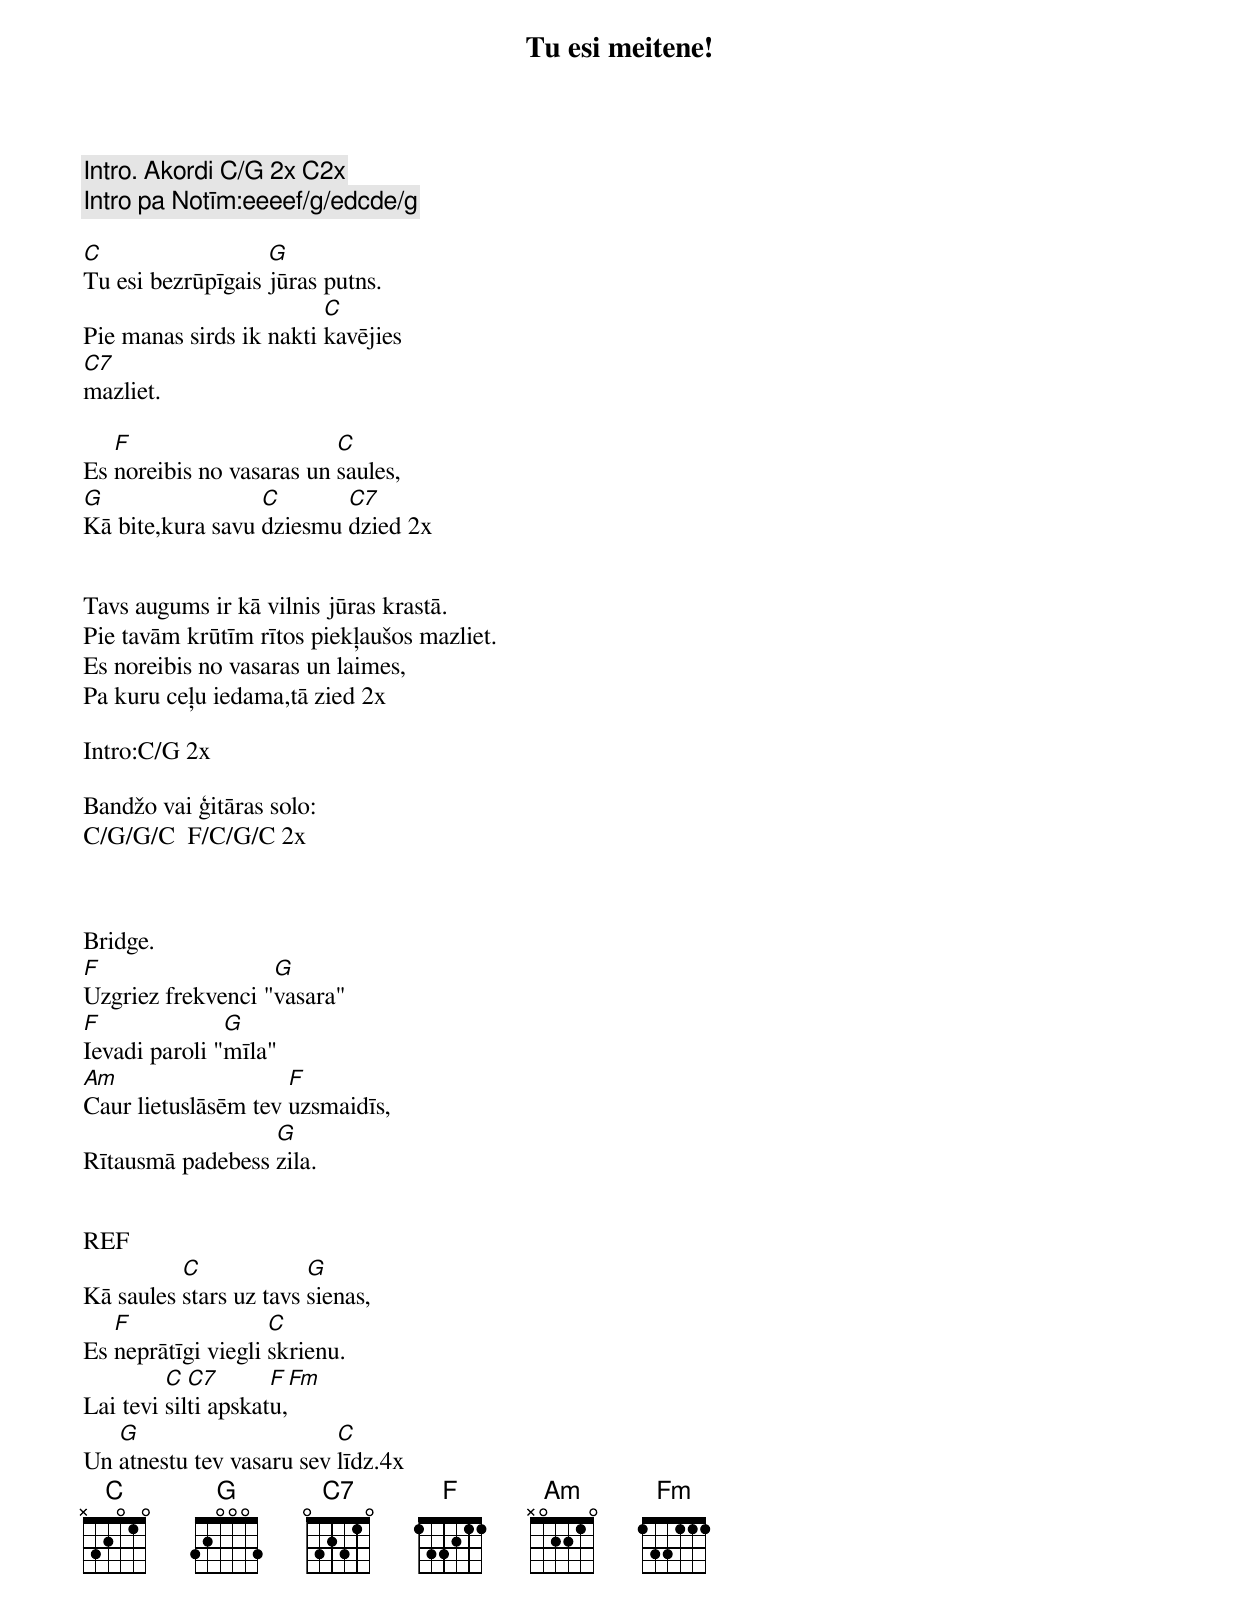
Tu esi meitene!

Intro. Akordi C/G 2x C2x
Intro pa Notīm:eeeef/g/edcde/g

C                  G
Tu esi bezrūpīgais jūras putns.
                         C
Pie manas sirds ik nakti kavējies
C7
mazliet.

   F                      C
Es noreibis no vasaras un saules,
G                 C       C7
Kā bite,kura savu dziesmu dzied 2x


Tavs augums ir kā vilnis jūras krastā.
Pie tavām krūtīm rītos piekļaušos mazliet.
Es noreibis no vasaras un laimes,
Pa kuru ceļu iedama,tā zied 2x

Intro:C/G 2x

Bandžo vai ģitāras solo:
C/G/G/C  F/C/G/C 2x



Bridge.
F                  G
Uzgriez frekvenci "vasara"
F              G
Ievadi paroli "mīla"
Am                   F
Caur lietuslāsēm tev uzsmaidīs,
                  G
Rītausmā padebess zila.


REF
          C             G
Kā saules stars uz tavs sienas,
   F                C
Es neprātīgi viegli skrienu.
         C  C7       F Fm
Lai tevi silti apskatu,
   G                      C
Un atnestu tev vasaru sev līdz.4x
